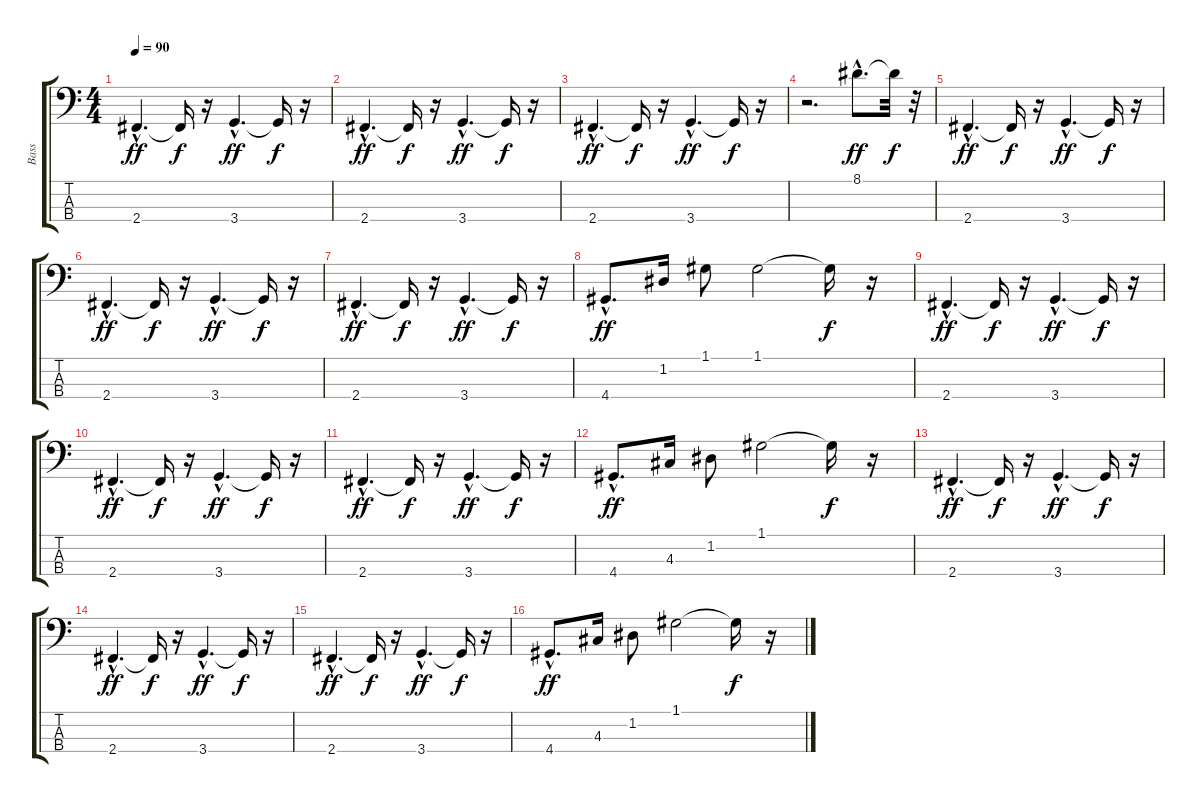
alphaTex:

\track ("Bass" "Bass") {instrument electricbassfinger}
\staff {score tabs}
\tuning (G2 D2 A1 E1) {hide}
\ts (4 4)
\tempo 90
\clef f4
\ks c
2.4{hac}.4{d dy ff instrument electricbassfinger} 2.4{t}.16{dy f} r.16 3.4{hac}.4{d dy ff} 3.4{t}.16{dy f} r.16 |
2.4{hac}.4{d dy ff} 2.4{t}.16{dy f} r.16 3.4{hac}.4{d dy ff} 3.4{t}.16{dy f} r.16 |
2.4{hac}.4{d dy ff} 2.4{t}.16{dy f} r.16 3.4{hac}.4{d dy ff} 3.4{t}.16{dy f} r.16 |
r.2{d} 8.1{hac}.8{d dy ff} 8.1{t}.32{dy f} r.32 |
2.4{hac}.4{d dy ff instrument fretlessbass} 2.4{t}.16{dy f} r.16 3.4{hac}.4{d dy ff} 3.4{t}.16{dy f} r.16 |
2.4{hac}.4{d dy ff} 2.4{t}.16{dy f} r.16 3.4{hac}.4{d dy ff} 3.4{t}.16{dy f} r.16 |
2.4{hac}.4{d dy ff} 2.4{t}.16{dy f} r.16 3.4{hac}.4{d dy ff} 3.4{t}.16{dy f} r.16 |
4.4{hac}.8{d dy ff} 1.2.16 1.1.8 1.1.2 1.1{t}.16{dy f} r.16 |
2.4{hac}.4{d dy ff} 2.4{t}.16{dy f} r.16 3.4{hac}.4{d dy ff} 3.4{t}.16{dy f} r.16 |
2.4{hac}.4{d dy ff} 2.4{t}.16{dy f} r.16 3.4{hac}.4{d dy ff} 3.4{t}.16{dy f} r.16 |
2.4{hac}.4{d dy ff} 2.4{t}.16{dy f} r.16 3.4{hac}.4{d dy ff} 3.4{t}.16{dy f} r.16 |
4.4{hac}.8{d dy ff} 4.3.16 1.2.8 1.1.2 1.1{t}.16{dy f} r.16 |
2.4{hac}.4{d dy ff} 2.4{t}.16{dy f} r.16 3.4{hac}.4{d dy ff} 3.4{t}.16{dy f} r.16 |
2.4{hac}.4{d dy ff} 2.4{t}.16{dy f} r.16 3.4{hac}.4{d dy ff} 3.4{t}.16{dy f} r.16 |
2.4{hac}.4{d dy ff} 2.4{t}.16{dy f} r.16 3.4{hac}.4{d dy ff} 3.4{t}.16{dy f} r.16 |
4.4{hac}.8{d dy ff} 4.3.16 1.2.8 1.1.2 1.1{t}.16{dy f} r.16
